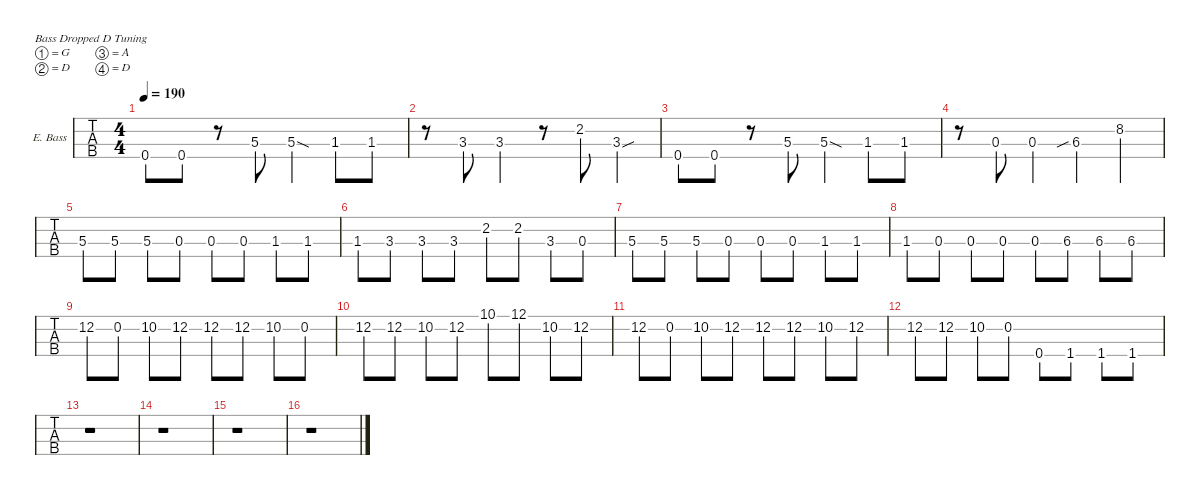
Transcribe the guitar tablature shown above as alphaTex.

\defaultSystemsLayout 4
\hideDynamics
\bracketExtendMode nobrackets
\firstSystemTrackNameOrientation horizontal
\track ("Ele. Bass" "E. Bass") {defaultSystemsLayout 4 instrument electricbassfinger}
\staff {tabs}
\tuning (G2 D2 A1 D1)
\ts (4 4)
\tempo 190
\clef f4
\scale
0.285842
\ks dminor
0.4{acc forcenatural}.8{dy f} 0.4{acc forcenatural}.8 r.8 5.3{acc forcenatural}.8 5.3{sod acc forcenatural}.4 1.3{acc b}.8 1.3{acc b}.8 |
\scale
0.238053 r.8 3.3{acc forcenatural}.8 3.3{st acc forcenatural}.4 r.8 2.2{acc forcenatural}.8 3.3{sou acc forcenatural}.4 |
\scale
0.238053 0.4{acc forcenatural}.8 0.4{acc forcenatural}.8 r.8 5.3{acc forcenatural}.8 5.3{sod acc forcenatural}.4 1.3{acc b}.8 1.3{acc b}.8 |
\scale
0.238053 r.8 0.3{acc forcenatural}.8 0.3{st acc forcenatural}.4 6.3{sib acc b}.4 8.2{acc b}.4 |
\scale
0.285842 5.3{acc forcenatural}.8 5.3{acc forcenatural}.8 5.3{acc forcenatural}.8 0.3{acc forcenatural}.8 0.3{acc forcenatural}.8 0.3{acc forcenatural}.8 1.3{acc b}.8 1.3{acc b}.8 |
\scale
0.238053 1.3{acc b}.8 3.3{acc forcenatural}.8 3.3{acc forcenatural}.8 3.3{acc forcenatural}.8 2.2{acc forcenatural}.8 2.2{acc forcenatural}.8 3.3{acc forcenatural}.8 0.3{acc forcenatural}.8 |
\scale
0.238052 5.3{acc forcenatural}.8 5.3{acc forcenatural}.8 5.3{acc forcenatural}.8 0.3{acc forcenatural}.8 0.3{acc forcenatural}.8 0.3{acc forcenatural}.8 1.3{acc b}.8 1.3{acc b}.8 |
\scale
0.238053 1.3{acc b}.8 0.3{acc forcenatural}.8 0.3{acc forcenatural}.8 0.3{acc forcenatural}.8 0.3{acc forcenatural}.8 6.3{acc b}.8 6.3{acc b}.8 6.3{acc b}.8 |
\scale
0.285842 12.2{acc forcenatural}.8 0.2{acc forcenatural}.8 10.2{acc forcenatural}.8 12.2{acc forcenatural}.8 12.2{acc forcenatural}.8 12.2{acc forcenatural}.8 10.2{acc forcenatural}.8 0.2{acc forcenatural}.8 |
\scale
0.238053 12.2{acc forcenatural}.8 12.2{acc forcenatural}.8 10.2{acc forcenatural}.8 12.2{acc forcenatural}.8 10.1{acc forcenatural}.8 12.1{acc forcenatural}.8 10.2{acc forcenatural}.8 12.2{acc forcenatural}.8 |
\scale
0.238052 12.2{acc forcenatural}.8 0.2{acc forcenatural}.8 10.2{acc forcenatural}.8 12.2{acc forcenatural}.8 12.2{acc forcenatural}.8 12.2{acc forcenatural}.8 10.2{acc forcenatural}.8 12.2{acc forcenatural}.8 |
\scale
0.238053 12.2{acc forcenatural}.8 12.2{acc forcenatural}.8 10.2{acc forcenatural}.8 0.2{acc forcenatural}.8 0.4{acc forcenatural}.8 1.4{acc b}.8 1.4{acc b}.8 1.4{acc b}.8 |
\scale
0.285842 r.1 |
\scale
0.238053 r.1 |
\scale
0.238053 r.1 |
\scale
0.238053 r.1
